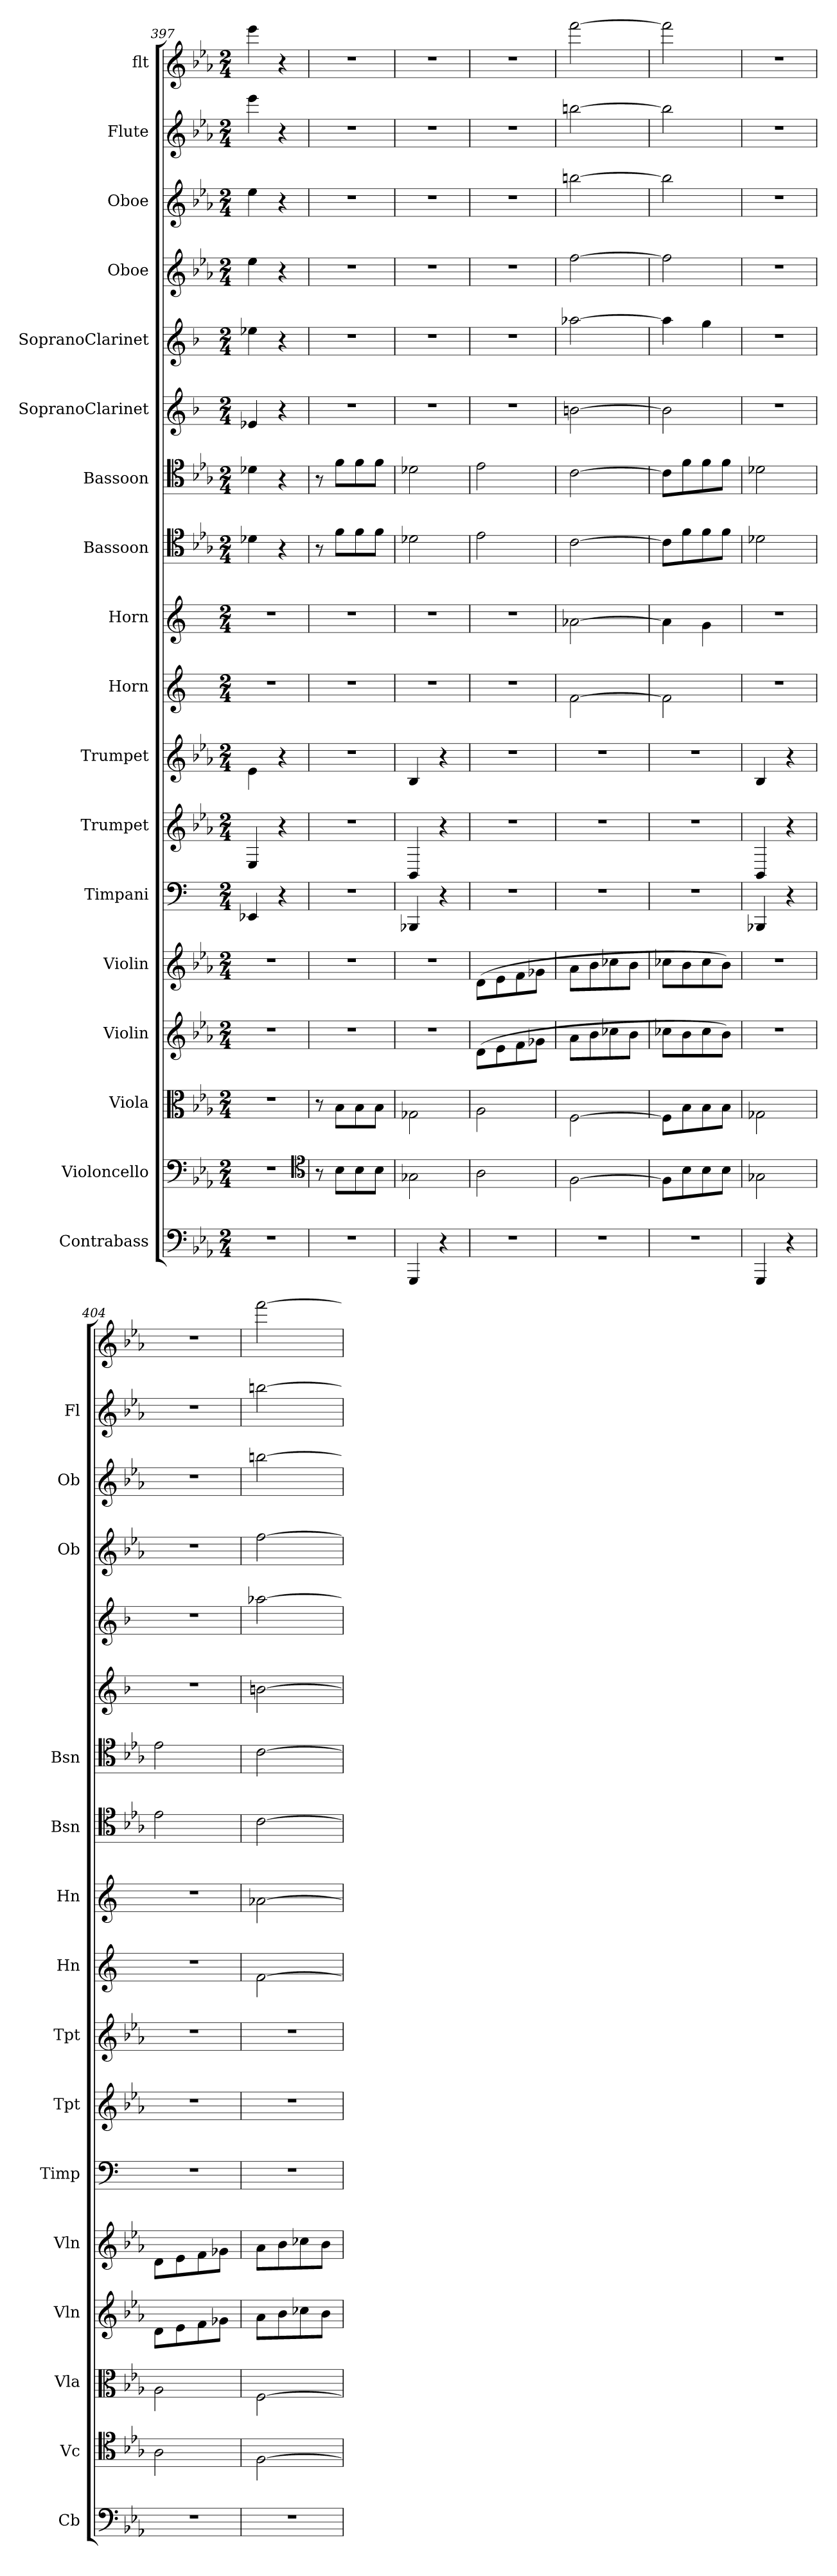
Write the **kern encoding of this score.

**kern	**kern	**kern	**kern	**kern	**kern	**kern	**kern	**kern	**kern	**kern	**kern	**kern	**kern	**kern	**kern	**kern	**kern
*part18	*part17	*part16	*part15	*part14	*part13	*part12	*part11	*part10	*part9	*part8	*part7	*part6	*part5	*part4	*part3	*part2	*part1
*staff18	*staff17	*staff16	*staff15	*staff14	*staff13	*staff12	*staff11	*staff10	*staff9	*staff8	*staff7	*staff6	*staff5	*staff4	*staff3	*staff2	*staff1
*I"Contrabass	*I"Violoncello	*I"Viola	*I"Violin	*I"Violin	*I"Timpani	*I"Trumpet	*I"Trumpet	*I"Horn	*I"Horn	*I"Bassoon	*I"Bassoon	*I"SopranoClarinet	*I"SopranoClarinet	*I"Oboe	*I"Oboe	*I"Flute	*I"flt
*I'Cb	*I'Vc	*I'Vla	*I'Vln	*I'Vln	*I'Timp	*I'Tpt	*I'Tpt	*I'Hn	*I'Hn	*I'Bsn	*I'Bsn	*	*	*I'Ob	*I'Ob	*I'Fl	*
*clefF4	*clefF4	*clefC3	*clefG2	*clefG2	*clefF4	*clefG2	*clefG2	*clefG2	*clefG2	*clefC4	*clefC4	*clefG2	*clefG2	*clefG2	*clefG2	*clefG2	*clefG2
*k[b-e-a-]	*k[b-e-a-]	*k[b-e-a-]	*k[b-e-a-]	*k[b-e-a-]	*k[]	*k[b-e-a-]	*k[b-e-a-]	*k[]	*k[]	*k[b-e-a-]	*k[b-e-a-]	*k[b-]	*k[b-]	*k[b-e-a-]	*k[b-e-a-]	*k[b-e-a-]	*k[b-e-a-]
*c:	*c:	*c:	*c:	*c:	*	*c:	*c:	*	*	*c:	*c:	*	*	*c:	*c:	*c:	*c:
*M2/4	*M2/4	*M2/4	*M2/4	*M2/4	*M2/4	*M2/4	*M2/4	*M2/4	*M2/4	*M2/4	*M2/4	*M2/4	*M2/4	*M2/4	*M2/4	*M2/4	*M2/4
=397	=397	=397	=397	=397	=397	=397	=397	=397	=397	=397	=397	=397	=397	=397	=397	=397	=397
2r	2r	2r	2r	2r	4EE-X/	4E-/	4e-\	2r	2r	4d-X\	4d-X\	4e-X/	4ee-X\	4ee-\	4ee-\	4eee-\	4eee-\
.	.	.	.	.	4r	4r	4r	.	.	4r	4r	4r	4r	4r	4r	4r	4r
*	*clefC4	*	*	*	*	*	*	*	*	*	*	*	*	*	*	*	*
=398	=398	=398	=398	=398	=398	=398	=398	=398	=398	=398	=398	=398	=398	=398	=398	=398	=398
2r	8r	8r	2r	2r	2r	2r	2r	2r	2r	8r	8r	2r	2r	2r	2r	2r	2r
.	8B-\L	8B-\L	.	.	.	.	.	.	.	8f\L	8f\L	.	.	.	.	.	.
.	8B-\	8B-\	.	.	.	.	.	.	.	8f\	8f\	.	.	.	.	.	.
.	8B-\J	8B-\J	.	.	.	.	.	.	.	8f\J	8f\J	.	.	.	.	.	.
=399	=399	=399	=399	=399	=399	=399	=399	=399	=399	=399	=399	=399	=399	=399	=399	=399	=399
4GGG/	2G-X\	2G-X\	2r	2r	4BBB-X/	4BB-/	4B-/	2r	2r	2d-X\	2d-X\	2r	2r	2r	2r	2r	2r
4r	.	.	.	.	4r	4r	4r	.	.	.	.	.	.	.	.	.	.
=400	=400	=400	=400	=400	=400	=400	=400	=400	=400	=400	=400	=400	=400	=400	=400	=400	=400
2r	2A-\	2A-\	(8d\L	(8d\L	2r	2r	2r	2r	2r	2e-\	2e-\	2r	2r	2r	2r	2r	2r
.	.	.	8e-\	8e-\	.	.	.	.	.	.	.	.	.	.	.	.	.
.	.	.	8f\	8f\	.	.	.	.	.	.	.	.	.	.	.	.	.
.	.	.	8g-X\J	8g-X\J	.	.	.	.	.	.	.	.	.	.	.	.	.
=401	=401	=401	=401	=401	=401	=401	=401	=401	=401	=401	=401	=401	=401	=401	=401	=401	=401
2r	[2F\	[2F\	8a-\L	8a-\L	2r	2r	2r	[2f\	[2a-X\	[2c\	[2c\	[2bn\	[2aa-X\	[2ff\	[2bbn\	[2bbn\	[2fff\
.	.	.	8b-\	8b-\	.	.	.	.	.	.	.	.	.	.	.	.	.
.	.	.	8cc-X\	8cc-X\	.	.	.	.	.	.	.	.	.	.	.	.	.
.	.	.	8b-\J	8b-\J	.	.	.	.	.	.	.	.	.	.	.	.	.
=402	=402	=402	=402	=402	=402	=402	=402	=402	=402	=402	=402	=402	=402	=402	=402	=402	=402
2r	8F\L]	8F\L]	8cc-X\L	8cc-X\L	2r	2r	2r	2f\]	4a-\]	8c\L]	8c\L]	2bn\]	4aa-\]	2ff\]	2bb\]	2bb\]	2fff\]
.	8B-\	8B-\	8b-\	8b-\	.	.	.	.	.	8f\	8f\	.	.	.	.	.	.
.	8B-\	8B-\	8cc-\	8cc-\	.	.	.	.	4g\	8f\	8f\	.	4gg\	.	.	.	.
.	8B-\J	8B-\J	8b-\J)	8b-\J)	.	.	.	.	.	8f\J	8f\J	.	.	.	.	.	.
=403	=403	=403	=403	=403	=403	=403	=403	=403	=403	=403	=403	=403	=403	=403	=403	=403	=403
4GGG/	2G-X\	2G-X\	2r	2r	4BBB-X/	4BB-/	4B-/	2r	2r	2d-X\	2d-X\	2r	2r	2r	2r	2r	2r
4r	.	.	.	.	4r	4r	4r	.	.	.	.	.	.	.	.	.	.
=404	=404	=404	=404	=404	=404	=404	=404	=404	=404	=404	=404	=404	=404	=404	=404	=404	=404
2r	2A-\	2A-\	8d\L	8d\L	2r	2r	2r	2r	2r	2e-\	2e-\	2r	2r	2r	2r	2r	2r
.	.	.	8e-\	8e-\	.	.	.	.	.	.	.	.	.	.	.	.	.
.	.	.	8f\	8f\	.	.	.	.	.	.	.	.	.	.	.	.	.
.	.	.	8g-X\J	8g-X\J	.	.	.	.	.	.	.	.	.	.	.	.	.
=405	=405	=405	=405	=405	=405	=405	=405	=405	=405	=405	=405	=405	=405	=405	=405	=405	=405
2r	[2F\	[2F\	8a-\L	8a-\L	2r	2r	2r	[2f\	[2a-X\	[2c\	[2c\	[2bn\	[2aa-X\	[2ff\	[2bbn\	[2bbn\	[2fff\
.	.	.	8b-\	8b-\	.	.	.	.	.	.	.	.	.	.	.	.	.
.	.	.	8cc-X\	8cc-X\	.	.	.	.	.	.	.	.	.	.	.	.	.
.	.	.	8b-\J	8b-\J	.	.	.	.	.	.	.	.	.	.	.	.	.
=	=	=	=	=	=	=	=	=	=	=	=	=	=	=	=	=	=
*-	*-	*-	*-	*-	*-	*-	*-	*-	*-	*-	*-	*-	*-	*-	*-	*-	*-
